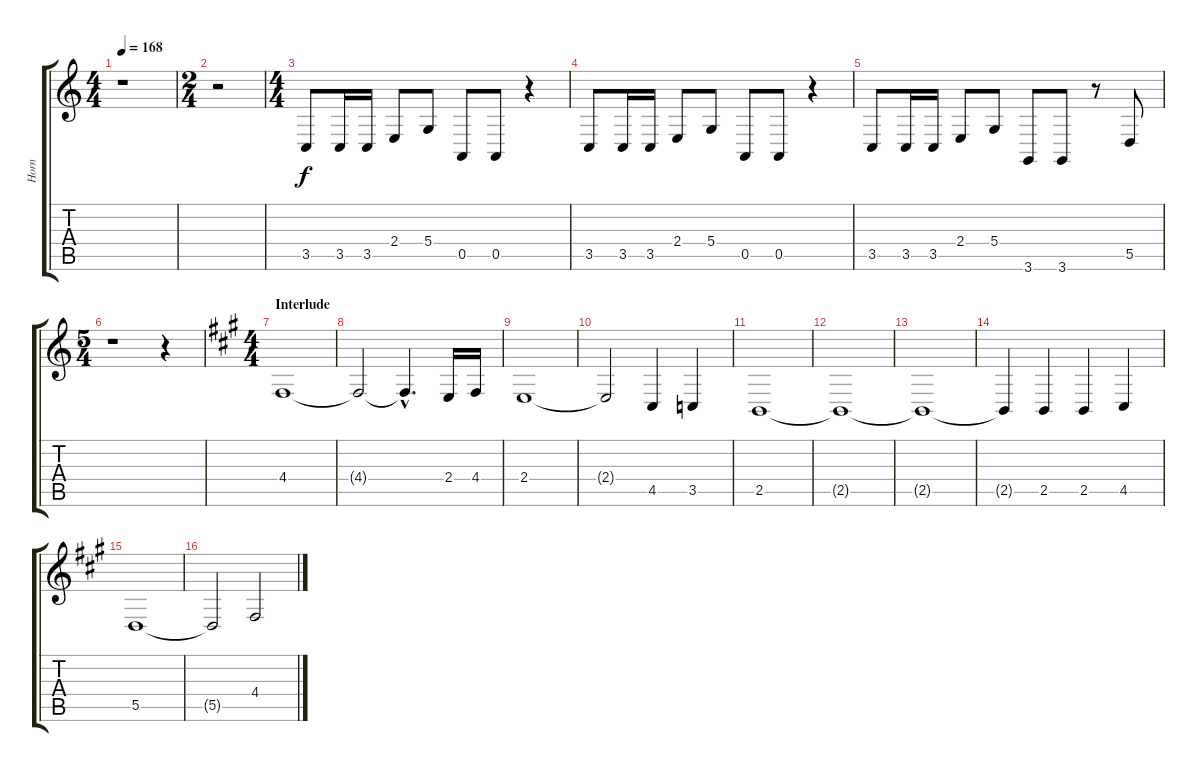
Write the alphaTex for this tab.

\track ("Horn" "Horn") {instrument englishhorn}
\staff {score tabs}
\tuning (E4 B3 G3 D3 A2 E2) {hide}
\ts (4 4)
\tempo 168
\clef g2
\ks c
r.1{dy f} |
\ts (2 4)
r.2 |
\ts (4 4)
3.5.8 3.5.16 3.5.16 2.4.8 5.4.8 0.5.8 0.5.8 r.4 |
3.5.8 3.5.16 3.5.16 2.4.8 5.4.8 0.5.8 0.5.8 r.4 |
3.5.8 3.5.16 3.5.16 2.4.8 5.4.8 3.6.8 3.6.8 r.8 5.5.8 |
\ts (5 4)
r.1 r.4 |
\ts (4 4)
\section ("" "Interlude")
\ks a
4.4.1{volume 16 instrument oboe} |
4.4{t}.2 4.4{hac t}.4{d} 2.4.16 4.4.16 |
2.4.1 |
2.4{t}.2 4.5.4 3.5.4 |
2.5.1 |
2.5{t}.1 |
2.5{t}.1 |
2.5{t}.4 2.5.4 2.5.4 4.5.4 |
5.5.1 |
5.5{t}.2 4.4.2
